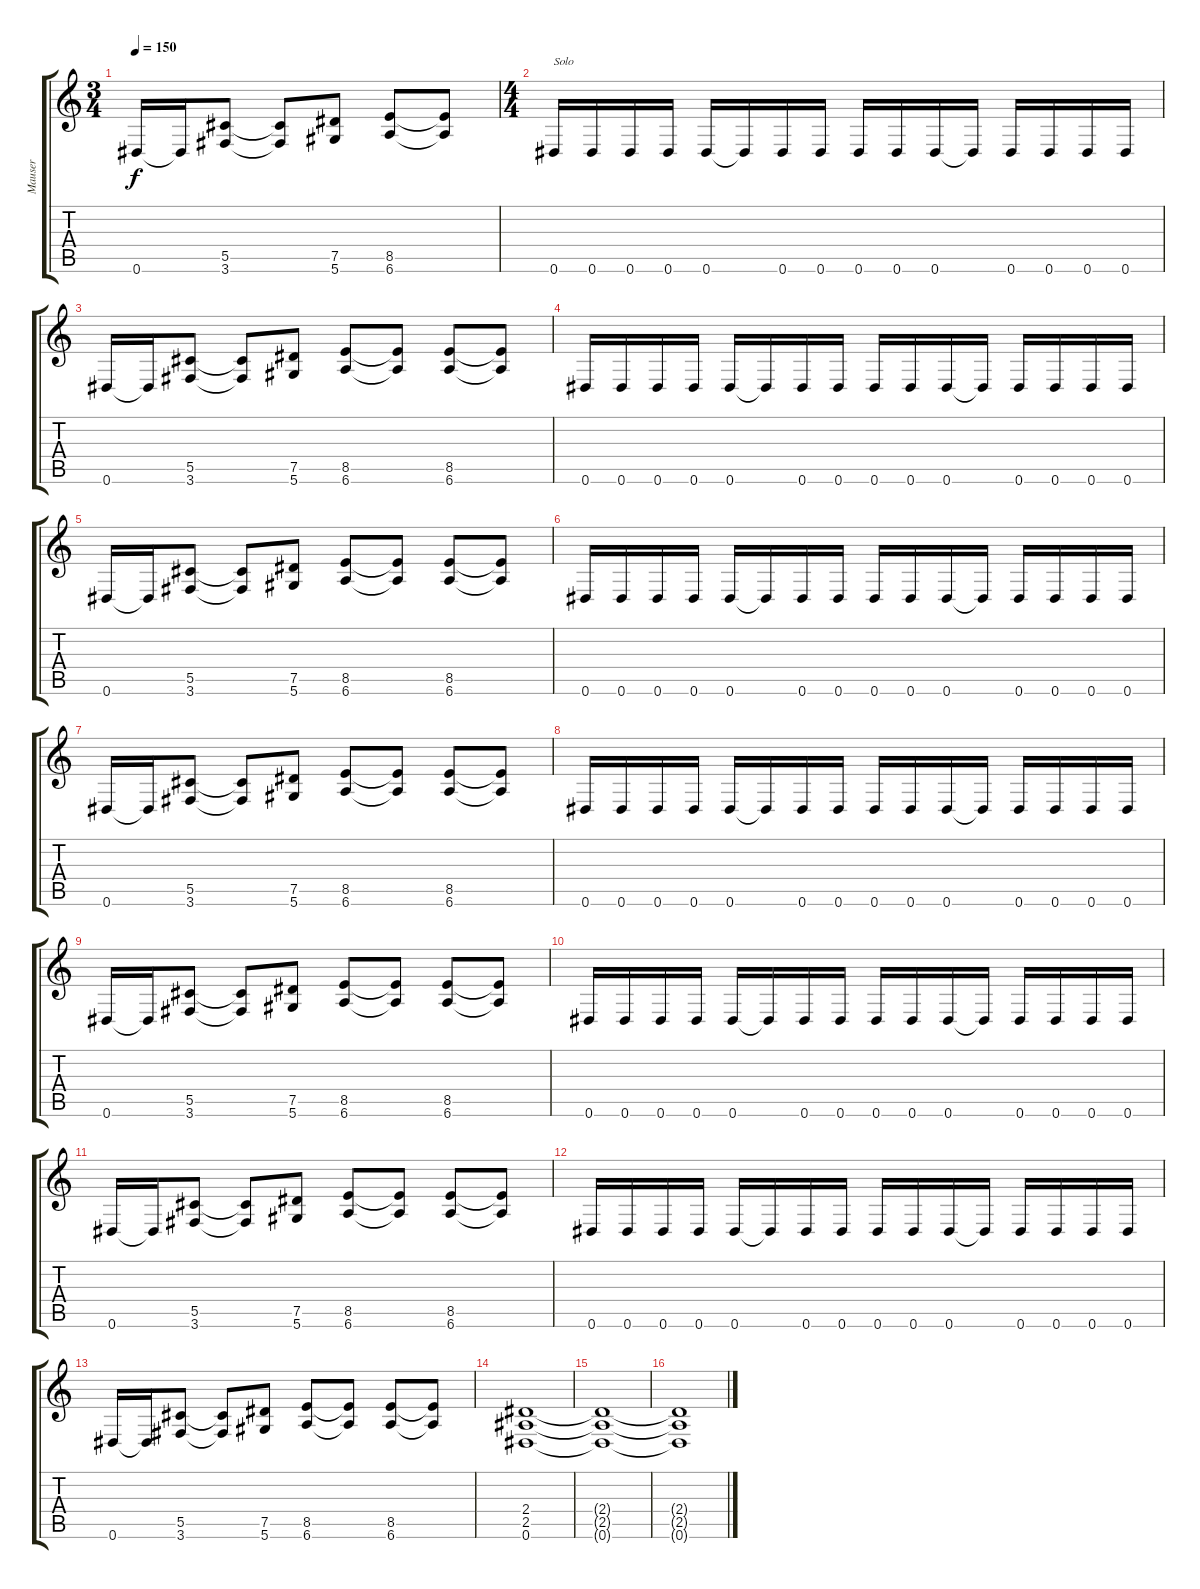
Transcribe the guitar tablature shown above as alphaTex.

\track ("Mauser" "Mauser") {instrument distortionguitar}
\staff {score tabs}
\tuning (Eb4 Bb3 Gb3 Db3 Ab2 Eb2) {hide}
\ts (3 4)
\tempo 150
\clef g2
\ks c
0.6.16{dy f} 0.6{t}.16 (5.5 3.6).8 (5.5{t} 3.6{t}).8 (7.5 5.6).8 (8.5 6.6).8 (8.5{t} 6.6{t}).8 |
\ts (4 4)
0.6.16{txt "Solo"} 0.6.16 0.6.16 0.6.16 0.6.16 0.6{t}.16 0.6.16 0.6.16 0.6.16 0.6.16 0.6.16 0.6{t}.16 0.6.16 0.6.16 0.6.16 0.6.16 |
0.6.16 0.6{t}.16 (5.5 3.6).8 (5.5{t} 3.6{t}).8 (7.5 5.6).8 (8.5 6.6).8 (8.5{t} 6.6{t}).8 (8.5 6.6).8 (8.5{t} 6.6{t}).8 |
0.6.16 0.6.16 0.6.16 0.6.16 0.6.16 0.6{t}.16 0.6.16 0.6.16 0.6.16 0.6.16 0.6.16 0.6{t}.16 0.6.16 0.6.16 0.6.16 0.6.16 |
0.6.16 0.6{t}.16 (5.5 3.6).8 (5.5{t} 3.6{t}).8 (7.5 5.6).8 (8.5 6.6).8 (8.5{t} 6.6{t}).8 (8.5 6.6).8 (8.5{t} 6.6{t}).8 |
0.6.16 0.6.16 0.6.16 0.6.16 0.6.16 0.6{t}.16 0.6.16 0.6.16 0.6.16 0.6.16 0.6.16 0.6{t}.16 0.6.16 0.6.16 0.6.16 0.6.16 |
0.6.16 0.6{t}.16 (5.5 3.6).8 (5.5{t} 3.6{t}).8 (7.5 5.6).8 (8.5 6.6).8 (8.5{t} 6.6{t}).8 (8.5 6.6).8 (8.5{t} 6.6{t}).8 |
0.6.16 0.6.16 0.6.16 0.6.16 0.6.16 0.6{t}.16 0.6.16 0.6.16 0.6.16 0.6.16 0.6.16 0.6{t}.16 0.6.16 0.6.16 0.6.16 0.6.16 |
0.6.16 0.6{t}.16 (5.5 3.6).8 (5.5{t} 3.6{t}).8 (7.5 5.6).8 (8.5 6.6).8 (8.5{t} 6.6{t}).8 (8.5 6.6).8 (8.5{t} 6.6{t}).8 |
0.6.16 0.6.16 0.6.16 0.6.16 0.6.16 0.6{t}.16 0.6.16 0.6.16 0.6.16 0.6.16 0.6.16 0.6{t}.16 0.6.16 0.6.16 0.6.16 0.6.16 |
0.6.16 0.6{t}.16 (5.5 3.6).8 (5.5{t} 3.6{t}).8 (7.5 5.6).8 (8.5 6.6).8 (8.5{t} 6.6{t}).8 (8.5 6.6).8 (8.5{t} 6.6{t}).8 |
0.6.16 0.6.16 0.6.16 0.6.16 0.6.16 0.6{t}.16 0.6.16 0.6.16 0.6.16 0.6.16 0.6.16 0.6{t}.16 0.6.16 0.6.16 0.6.16 0.6.16 |
0.6.16 0.6{t}.16 (5.5 3.6).8 (5.5{t} 3.6{t}).8 (7.5 5.6).8 (8.5 6.6).8 (8.5{t} 6.6{t}).8 (8.5 6.6).8 (8.5{t} 6.6{t}).8 |
(2.4 2.5 0.6).1 |
(2.4{t} 2.5{t} 0.6{t}).1 |
(2.4{t} 2.5{t} 0.6{t}).1
